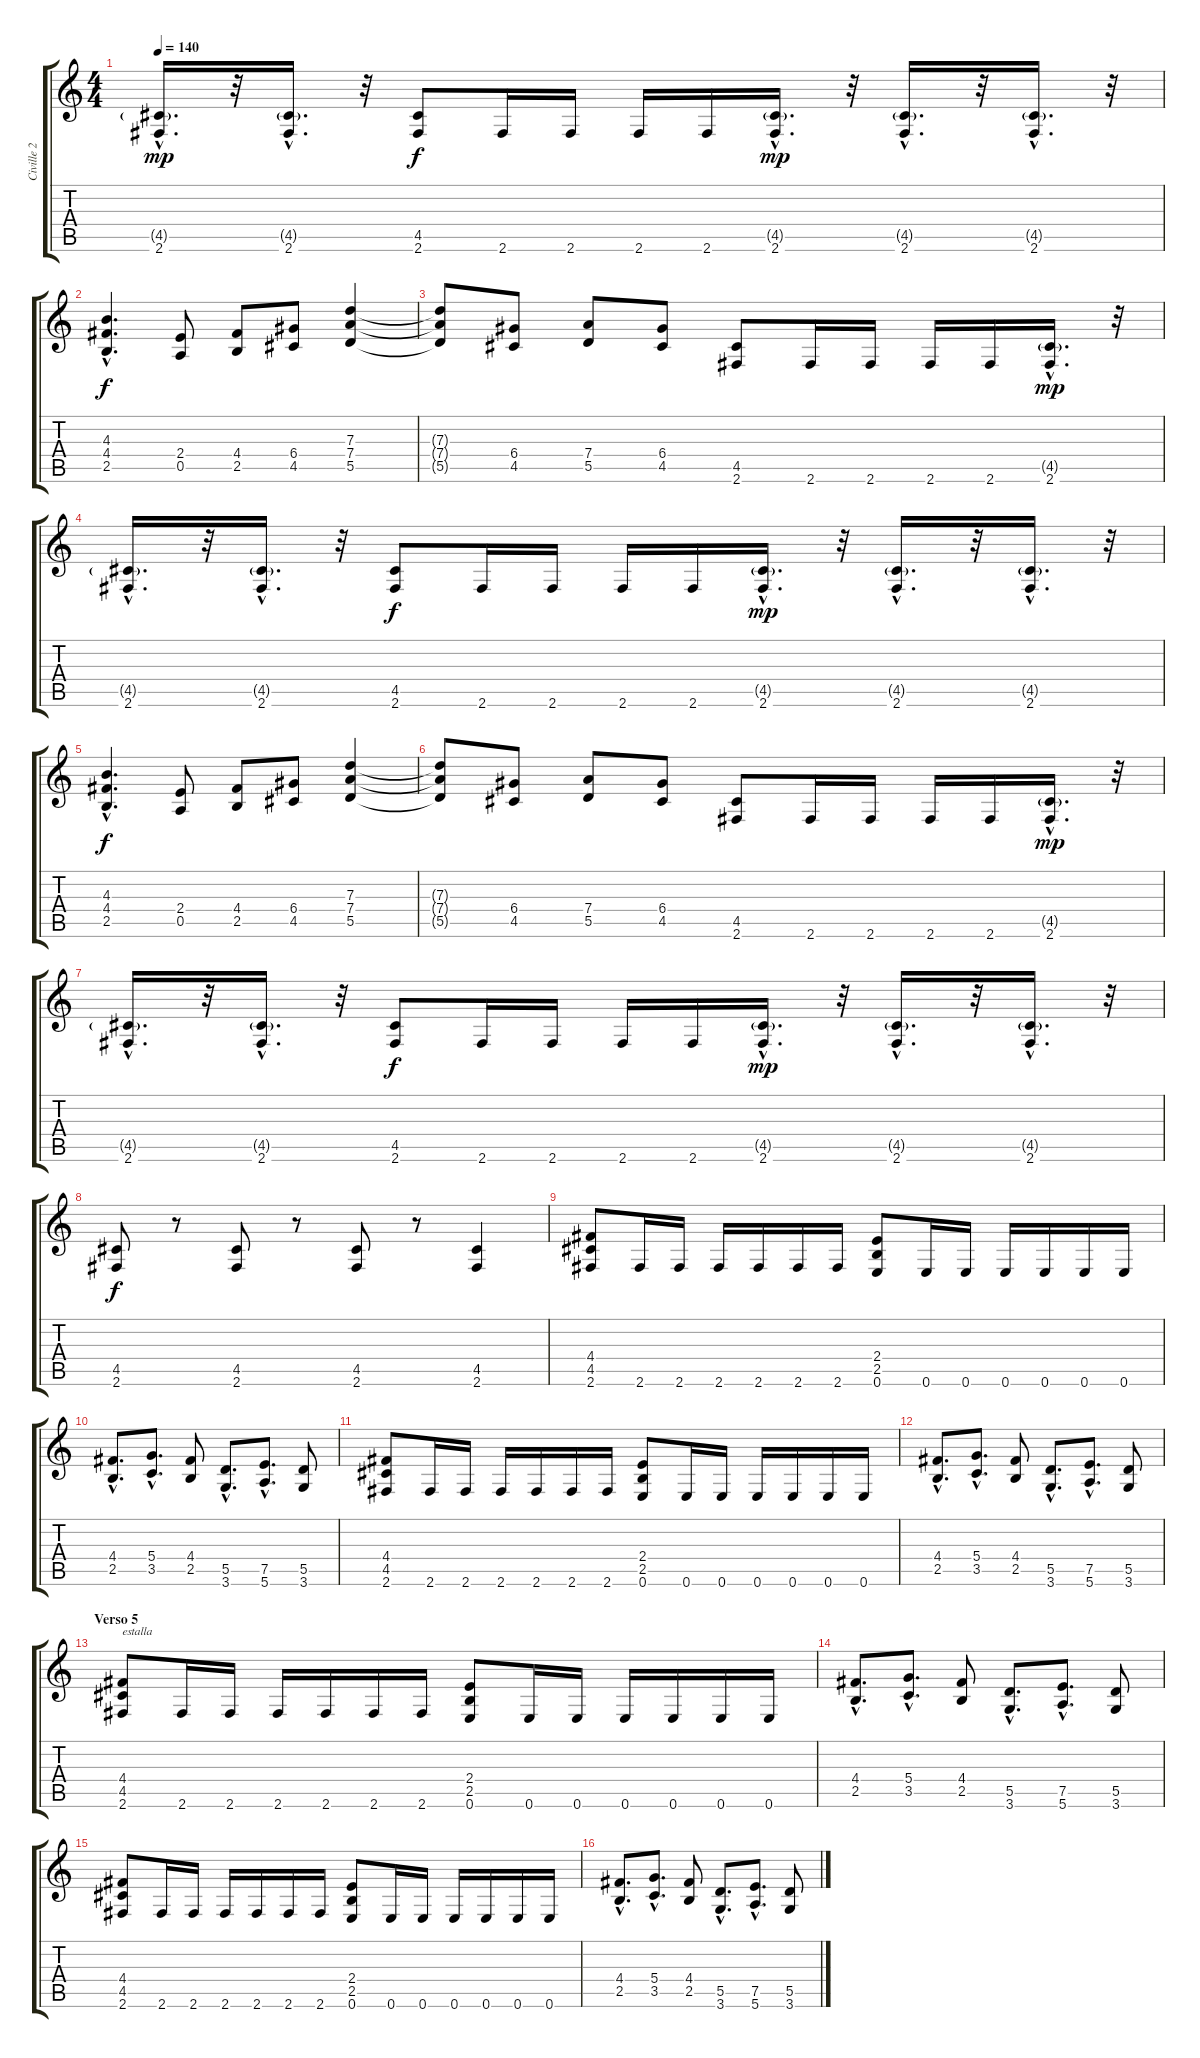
\track ("Civille 2" "Civille 2") {instrument distortionguitar}
\staff {score tabs}
\tuning (E4 B3 G3 D3 A2 E2) {hide}
\ts (4 4)
\tempo 140
\clef g2
\ks c
(4.5{g hac} 2.6{hac}).16{d dy mp} r.32 (4.5{g hac} 2.6{hac}).16{d} r.32 (4.5 2.6).8{dy f} 2.6.16 2.6.16 2.6.16 2.6.16 (4.5{g hac} 2.6{hac}).16{d dy mp} r.32 (4.5{g hac} 2.6{hac}).16{d} r.32 (4.5{g hac} 2.6{hac}).16{d} r.32 |
(4.3{hac} 4.4{hac} 2.5{hac}).4{d dy f} (2.4 0.5).8 (4.4 2.5).8 (6.4 4.5).8 (7.3 7.4 5.5).4 |
(7.3{t} 7.4{t} 5.5{t}).8 (6.4 4.5).8 (7.4 5.5).8 (6.4 4.5).8 (4.5 2.6).8 2.6.16 2.6.16 2.6.16 2.6.16 (4.5{g hac} 2.6{hac}).16{d dy mp} r.32 |
(4.5{g hac} 2.6{hac}).16{d} r.32 (4.5{g hac} 2.6{hac}).16{d} r.32 (4.5 2.6).8{dy f} 2.6.16 2.6.16 2.6.16 2.6.16 (4.5{g hac} 2.6{hac}).16{d dy mp} r.32 (4.5{g hac} 2.6{hac}).16{d} r.32 (4.5{g hac} 2.6{hac}).16{d} r.32 |
(4.3{hac} 4.4{hac} 2.5{hac}).4{d dy f} (2.4 0.5).8 (4.4 2.5).8 (6.4 4.5).8 (7.3 7.4 5.5).4 |
(7.3{t} 7.4{t} 5.5{t}).8 (6.4 4.5).8 (7.4 5.5).8 (6.4 4.5).8 (4.5 2.6).8 2.6.16 2.6.16 2.6.16 2.6.16 (4.5{g hac} 2.6{hac}).16{d dy mp} r.32 |
(4.5{g hac} 2.6{hac}).16{d} r.32 (4.5{g hac} 2.6{hac}).16{d} r.32 (4.5 2.6).8{dy f} 2.6.16 2.6.16 2.6.16 2.6.16 (4.5{g hac} 2.6{hac}).16{d dy mp} r.32 (4.5{g hac} 2.6{hac}).16{d} r.32 (4.5{g hac} 2.6{hac}).16{d} r.32 |
(4.5 2.6).8{dy f} r.8 (4.5 2.6).8 r.8 (4.5 2.6).8 r.8 (4.5 2.6).4 |
(4.4 4.5 2.6).8 2.6.16 2.6.16 2.6.16 2.6.16 2.6.16 2.6.16 (2.4 2.5 0.6).8 0.6.16 0.6.16 0.6.16 0.6.16 0.6.16 0.6.16 |
(4.4{hac} 2.5{hac}).8{d} (5.4{hac} 3.5{hac}).8{d} (4.4 2.5).8 (5.5{hac} 3.6{hac}).8{d} (7.5{hac} 5.6{hac}).8{d} (5.5 3.6).8 |
(4.4 4.5 2.6).8 2.6.16 2.6.16 2.6.16 2.6.16 2.6.16 2.6.16 (2.4 2.5 0.6).8 0.6.16 0.6.16 0.6.16 0.6.16 0.6.16 0.6.16 |
(4.4{hac} 2.5{hac}).8{d} (5.4{hac} 3.5{hac}).8{d} (4.4 2.5).8 (5.5{hac} 3.6{hac}).8{d} (7.5{hac} 5.6{hac}).8{d} (5.5 3.6).8 |
\section ("" "Verso 5")
(4.4 4.5 2.6).8{txt "estalla"} 2.6.16 2.6.16 2.6.16 2.6.16 2.6.16 2.6.16 (2.4 2.5 0.6).8 0.6.16 0.6.16 0.6.16 0.6.16 0.6.16 0.6.16 |
(4.4{hac} 2.5{hac}).8{d} (5.4{hac} 3.5{hac}).8{d} (4.4 2.5).8 (5.5{hac} 3.6{hac}).8{d} (7.5{hac} 5.6{hac}).8{d} (5.5 3.6).8 |
(4.4 4.5 2.6).8 2.6.16 2.6.16 2.6.16 2.6.16 2.6.16 2.6.16 (2.4 2.5 0.6).8 0.6.16 0.6.16 0.6.16 0.6.16 0.6.16 0.6.16 |
(4.4{hac} 2.5{hac}).8{d} (5.4{hac} 3.5{hac}).8{d} (4.4 2.5).8 (5.5{hac} 3.6{hac}).8{d} (7.5{hac} 5.6{hac}).8{d} (5.5 3.6).8
